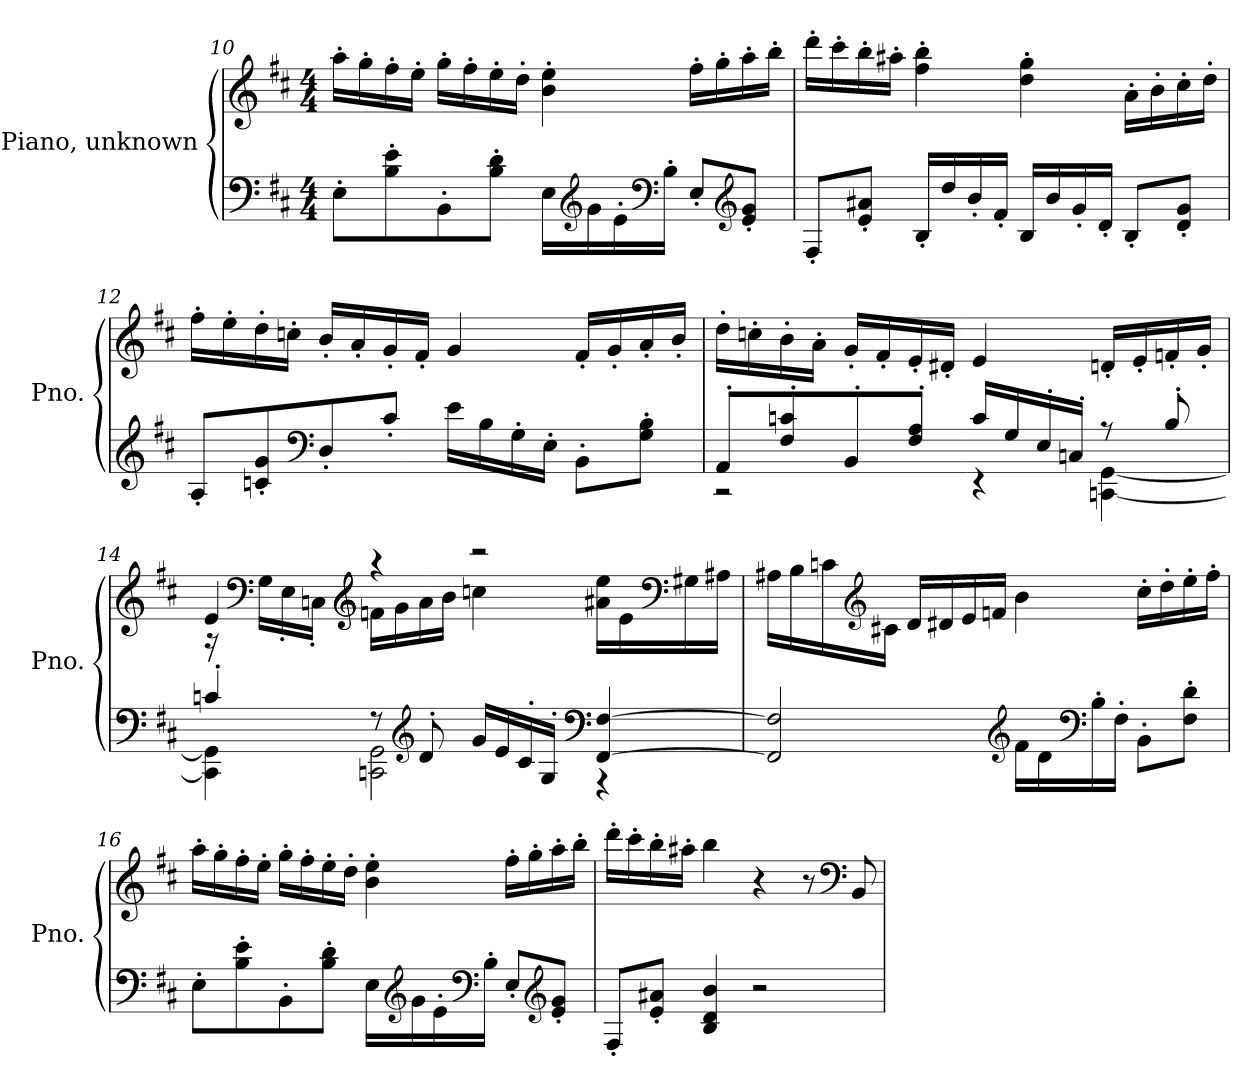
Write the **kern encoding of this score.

**kern	**kern
*part1	*part1
*staff2	*staff1
*I"Piano, unknown	*
*I'Pno.	*
*clefF4	*clefG2
*k[f#c#]	*k[f#c#]
*M4/4	*M4/4
=10	=10
8E'\L	16aa'\LL
.	16gg'\
8B\' 8e\'	16ff#'\
.	16ee'\JJ
8BB'\	16gg'\LL
.	16ff#'\
8B\' 8d\'J	16ee'\
.	16dd'\JJ
16E\LL	4b\' 4ee\'
*clefG2	*
16g\	.
16e'\	.
*clefF4	*
16B'\JJ	.
8E'/L	16ff#'\LL
.	16gg'\
*clefG2	*
8e/' 8g/'J	16aa'\
.	16bb'\JJ
!!LO:PB:g=z
=11	=11
8F#'/L	16ddd'\LL
.	16ccc#'\
8e/' 8a#X/'J	16bb'\
.	16aa#X'\JJ
16B'/LL	4ff#\' 4bb\'
16dd/	.
16b'/	.
16f#'/JJ	.
16B/LL	4dd\' 4gg\'
16b/	.
16g'/	.
16d'/JJ	.
8B'/L	16a'\LL
.	16b'\
8d/' 8g/'J	16cc#'\
.	16dd'\JJ
=12	=12
8A'/L	16ff#'\LL
.	16ee'\
8cn/' 8g/'	16dd'\
.	16ccn'\JJ
*clefF4	*
8D'/	16b'/LL
.	16a'/
8c'/J	16g'/
.	16f#'/JJ
16e\LL	4g/
16B\	.
16G'\	.
16E'\JJ	.
8BB'\L	16f#'/LL
.	16g'/
8G\' 8B\'J	16a'/
.	16b'/JJ
!!LO:LB:g=z
=13	=13
*^	*
8AA'/L	2r	16dd'\LL
.	.	16ccn'\
8F#/' 8cn/'	.	16b'\
.	.	16a'\JJ
8BB'/	.	16g'/LL
.	.	16f#'/
8F#/' 8A/'J	.	16e'/
.	.	16d#X'/JJ
16c/LL	4r	4e/
16G/	.	.
16E'/	.	.
16Cn'/JJ	.	.
8r	[4CCn\ [4GG\	16dn'/LL
.	.	16e'/
8B'/	.	16fn'/
.	.	16g'/JJ
!!LO:LB:g=z
=14	=14	=14
*	*	*^
4cn'/	4CC\] 4GG\]	4e/	16r
*	*	*clefF4	*
.	.	.	16G\LL
.	.	.	16E'\
.	.	.	16Cn'\JJ
*	*	*clefG2	*
8r	2CCn\ 2GG\	4r	16fn\LL
.	.	.	16g\
*clefG2	*	*	*
8d'/	.	.	16a\
.	.	.	16b\JJ
16g/LL	.	2r	4ccn\
16e/	.	.	.
16c'/	.	.	.
16G'/JJ	.	.	.
*clefF4	*	*	*
[4FF#/ [4F#/	4r	.	16a#X\ 16ee\LL
.	.	.	16e\
*	*	*clefF4	*
.	.	.	16G#X\
.	.	.	16A#X\JJ
*v	*v	*	*
*	*v	*v
!!LO:LB:g=z
=15	=15
2FF#/] 2F#/]	16A#X\LL
.	16B\
.	16cn\
*	*clefG2
.	16c#X\JJ
.	16d/LL
.	16d#X/
.	16e/
.	16fn/JJ
*clefG2	*
16f#\LL	4b\
16d\	.
*clefF4	*
16B'\	.
16F#'\JJ	.
8BB'\L	16cc#'\LL
.	16dd'\
8F#\' 8d\'J	16ee'\
.	16ff#'\JJ
=16	=16
8E'\L	16aa'\LL
.	16gg'\
8B\' 8e\'	16ff#'\
.	16ee'\JJ
8BB'\	16gg'\LL
.	16ff#'\
8B\' 8d\'J	16ee'\
.	16dd'\JJ
16E\LL	4b\' 4ee\'
*clefG2	*
16g\	.
16e'\	.
*clefF4	*
16B'\JJ	.
8E'/L	16ff#'\LL
.	16gg'\
*clefG2	*
8e/' 8g/'J	16aa'\
.	16bb'\JJ
!!LO:LB:g=z
=17	=17
8F#'/L	16ddd'\LL
.	16ccc#'\
8e/' 8a#X/'J	16bb'\
.	16aa#X'\JJ
4B/ 4d/ 4b/	4bb\
2r	4r
.	8r
*	*clefF4
.	8BB/
=	=
*-	*-
